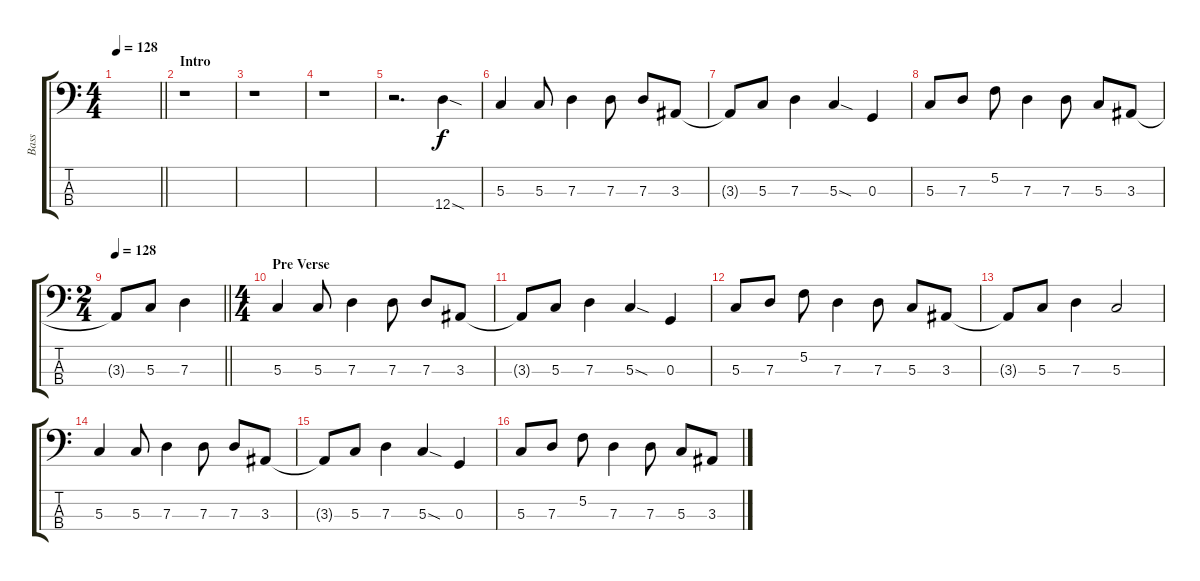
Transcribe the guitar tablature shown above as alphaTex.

\track ("Bass" "Bass") {instrument electricbassfinger}
\staff {score tabs}
\tuning (F2 C2 G1 D1) {hide}
\ts (4 4)
\tempo 128
\clef f4
\barLineRight lightlight
\ks c
|
\section ("" "Intro")
r.1{instrument electricbassfinger} |
r.1 |
r.1 |
r.2{d} 12.4{sod}.4 |
5.3.4 5.3.8 7.3.4 7.3.8 7.3.8 3.3.8 |
3.3{t}.8 5.3.8 7.3.4 5.3{sod}.4 0.3.4 |
5.3.8 7.3.8 5.2.8 7.3.4 7.3.8 5.3.8 3.3.8 |
\ts (2 4)
\tempo 128
\barLineRight lightlight
3.3{t}.8 5.3.8 7.3.4 |
\ts (4 4)
\section ("" "Pre Verse")
5.3.4 5.3.8 7.3.4 7.3.8 7.3.8 3.3.8 |
3.3{t}.8 5.3.8 7.3.4 5.3{sod}.4 0.3.4 |
5.3.8 7.3.8 5.2.8 7.3.4 7.3.8 5.3.8 3.3.8 |
3.3{t}.8 5.3.8 7.3.4 5.3.2 |
5.3.4 5.3.8 7.3.4 7.3.8 7.3.8 3.3.8 |
3.3{t}.8 5.3.8 7.3.4 5.3{sod}.4 0.3.4 |
5.3.8 7.3.8 5.2.8 7.3.4 7.3.8 5.3.8 3.3.8
